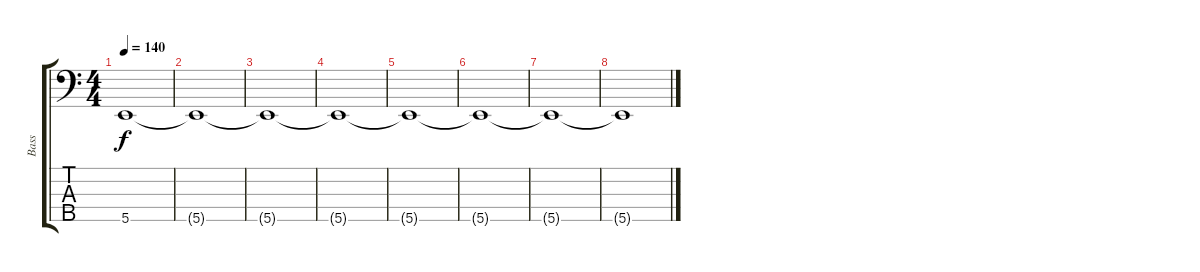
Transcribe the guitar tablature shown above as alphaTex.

\track ("Bass" "Bass") {instrument electricbasspick}
\staff {score tabs}
\tuning (G2 D2 A1 E1 B0) {hide}
\ts (4 4)
\tempo 140
\clef f4
\ks c
5.5{t}.1{dy f} |
5.5{t}.1 |
5.5{t}.1 |
5.5{t}.1 |
5.5{t}.1 |
5.5{t}.1 |
5.5{t}.1 |
5.5{t}.1
